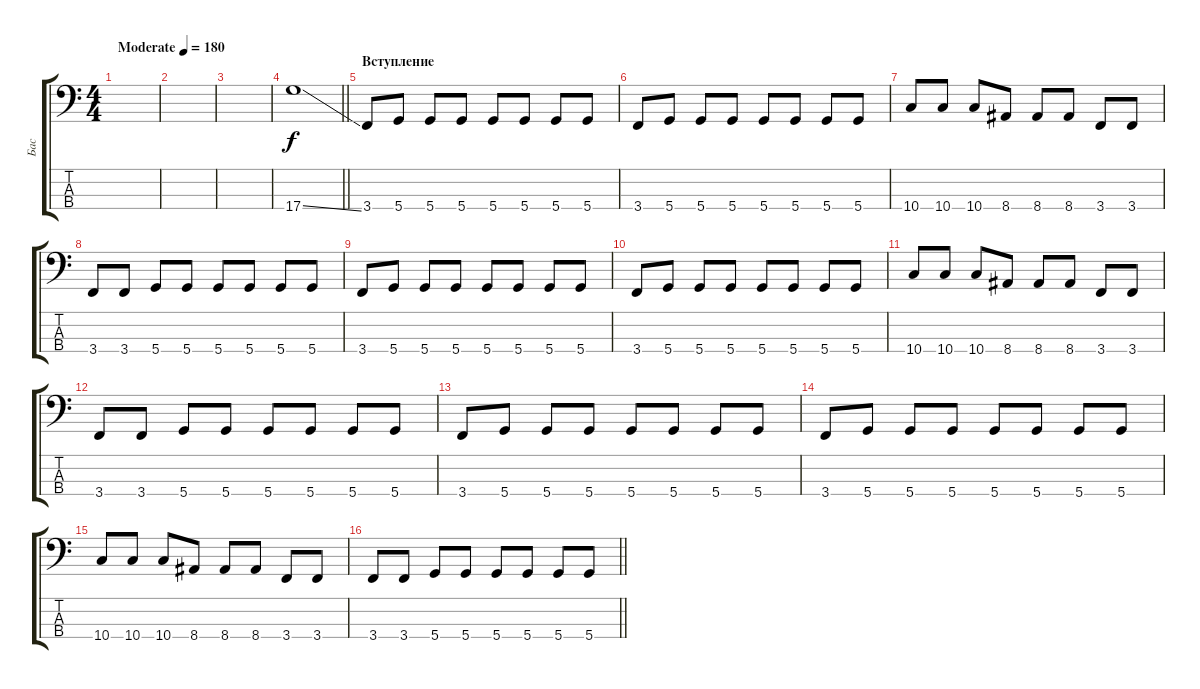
\track ("Бас" "Бас") {instrument electricbasspick}
\staff {score tabs}
\tuning (G2 D2 A1 D1) {hide}
\ts (4 4)
\tempo (180 "Moderate")
\clef f4
\ks c
|
|
|
\barLineRight lightlight
17.4{ss}.1 |
\section ("" "Вступление")
3.4.8 5.4.8 5.4.8 5.4.8 5.4.8 5.4.8 5.4.8 5.4.8 |
3.4.8 5.4.8 5.4.8 5.4.8 5.4.8 5.4.8 5.4.8 5.4.8 |
10.4.8 10.4.8 10.4.8 8.4.8 8.4.8 8.4.8 3.4.8 3.4.8 |
3.4.8 3.4.8 5.4.8 5.4.8 5.4.8 5.4.8 5.4.8 5.4.8 |
3.4.8 5.4.8 5.4.8 5.4.8 5.4.8 5.4.8 5.4.8 5.4.8 |
3.4.8 5.4.8 5.4.8 5.4.8 5.4.8 5.4.8 5.4.8 5.4.8 |
10.4.8 10.4.8 10.4.8 8.4.8 8.4.8 8.4.8 3.4.8 3.4.8 |
3.4.8 3.4.8 5.4.8 5.4.8 5.4.8 5.4.8 5.4.8 5.4.8 |
3.4.8 5.4.8 5.4.8 5.4.8 5.4.8 5.4.8 5.4.8 5.4.8 |
3.4.8 5.4.8 5.4.8 5.4.8 5.4.8 5.4.8 5.4.8 5.4.8 |
10.4.8 10.4.8 10.4.8 8.4.8 8.4.8 8.4.8 3.4.8 3.4.8 |
\barLineRight lightlight
3.4.8 3.4.8 5.4.8 5.4.8 5.4.8 5.4.8 5.4.8 5.4.8
